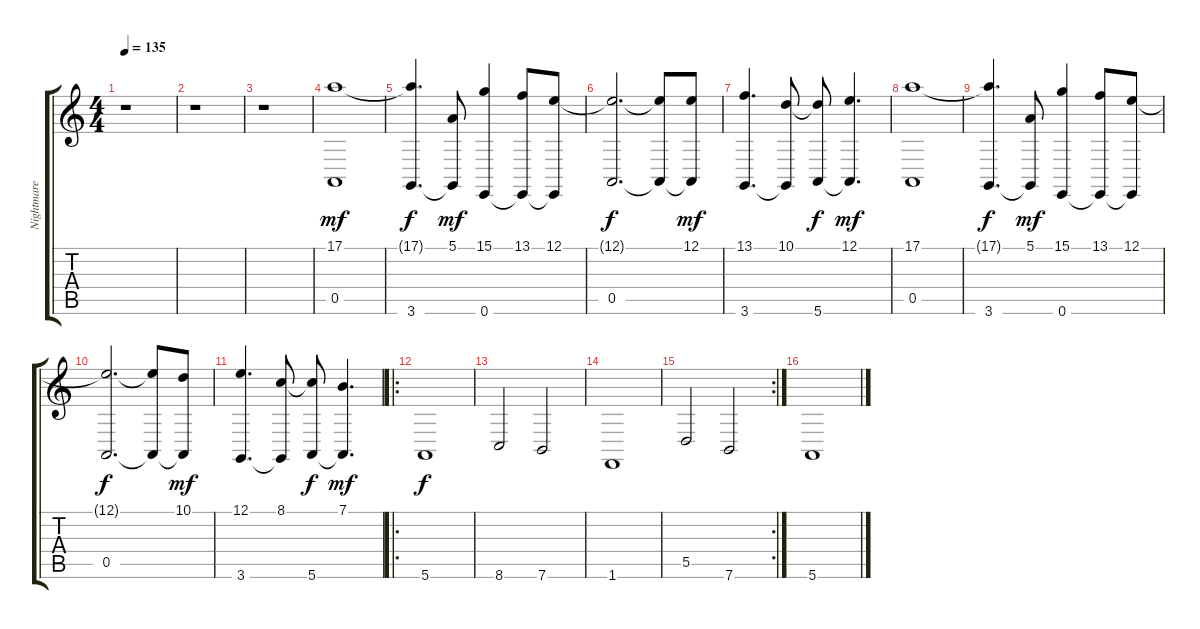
\track ("Nightmare Industrie Synthétiseur 1" "Nightmare ") {instrument honkytonkpiano}
\staff {score tabs}
\tuning (E4 B3 G3 D3 A2 E2) {hide}
\ts (4 4)
\tempo 135
\clef g2
\ks c
r.1{dy mf instrument honkytonkpiano} |
r.1 |
r.1 |
(17.1 0.5).1 |
(17.1{t} 3.6).4{d dy f} (5.1 3.6{t}).8{dy mf} (15.1 0.6).4 (13.1 0.6{t}).8 (12.1 0.6{t}).8 |
(12.1{t} 0.5).2{d dy f} (12.1{t} 0.5{t}).8 (12.1 0.5{t}).8{dy mf} |
(13.1 3.6).4{d} (10.1 3.6{t}).8 (10.1{t} 5.6).8{dy f} (12.1 5.6{t}).4{d dy mf} |
(17.1 0.5).1 |
(17.1{t} 3.6).4{d dy f} (5.1 3.6{t}).8{dy mf} (15.1 0.6).4 (13.1 0.6{t}).8 (12.1 0.6{t}).8 |
(12.1{t} 0.5).2{d dy f} (12.1{t} 0.5{t}).8 (10.1 0.5{t}).8{dy mf} |
(12.1 3.6).4{d} (8.1 3.6{t}).8 (8.1{t} 5.6).8{dy f} (7.1 5.6{t}).4{d dy mf} |
\ro
5.6.1{dy f} |
8.6.2 7.6.2 |
1.6.1 |
\rc 2
5.5.2 7.6.2 |
5.6.1
